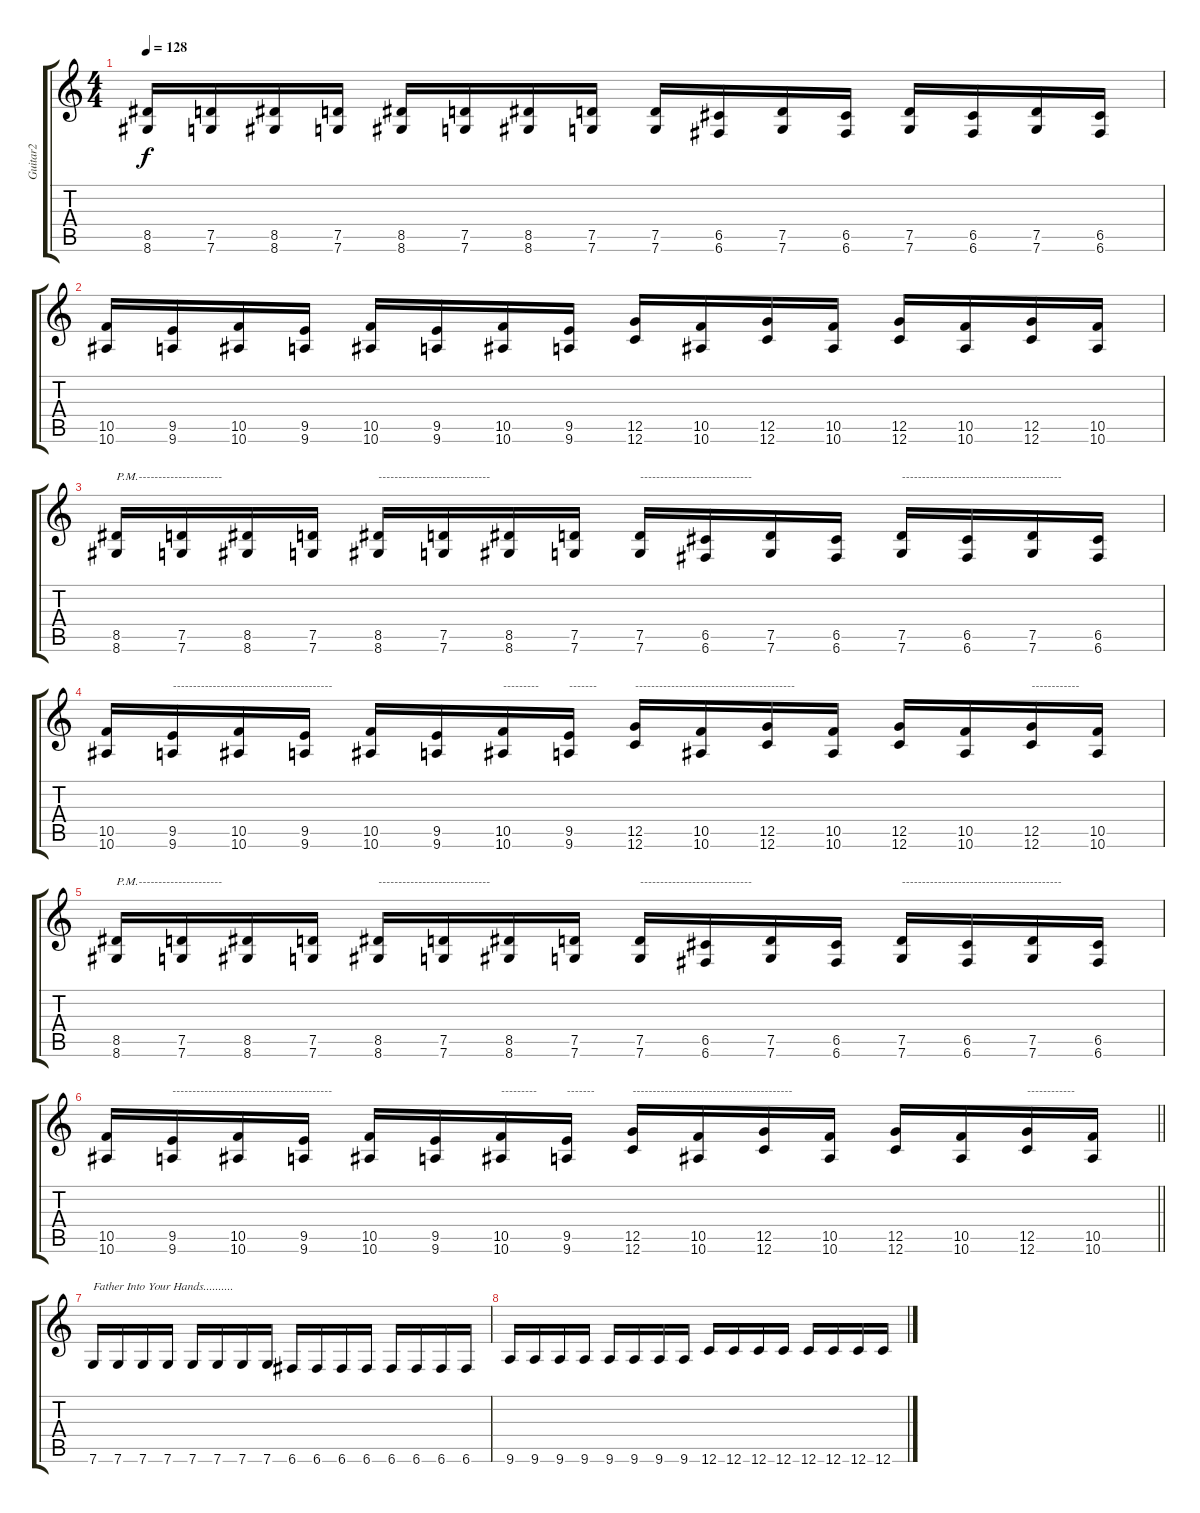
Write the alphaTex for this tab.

\track ("Guitar2" "Guitar2") {instrument overdrivenguitar}
\staff {score tabs}
\tuning (D4 A3 F3 C3 G2 C2) {hide}
\ts (4 4)
\tempo 128
\clef g2
\ks c
(8.5 8.6).16{dy f} (7.5 7.6).16 (8.5 8.6).16 (7.5 7.6).16 (8.5 8.6).16 (7.5 7.6).16 (8.5 8.6).16 (7.5 7.6).16 (7.5 7.6).16 (6.5 6.6).16 (7.5 7.6).16 (6.5 6.6).16 (7.5 7.6).16 (6.5 6.6).16 (7.5 7.6).16 (6.5 6.6).16 |
(10.5 10.6).16 (9.5 9.6).16 (10.5 10.6).16 (9.5 9.6).16 (10.5 10.6).16 (9.5 9.6).16 (10.5 10.6).16 (9.5 9.6).16 (12.5 12.6).16 (10.5 10.6).16 (12.5 12.6).16 (10.5 10.6).16 (12.5 12.6).16 (10.5 10.6).16 (12.5 12.6).16 (10.5 10.6).16 |
(8.5 8.6).16{txt "P.M.---------------------"} (7.5 7.6).16 (8.5 8.6).16 (7.5 7.6).16 (8.5 8.6).16{txt "----------------------------"} (7.5 7.6).16 (8.5 8.6).16 (7.5 7.6).16 (7.5 7.6).16{txt "----------------------------"} (6.5 6.6).16 (7.5 7.6).16 (6.5 6.6).16 (7.5 7.6).16{txt "----------------------------------------"} (6.5 6.6).16 (7.5 7.6).16 (6.5 6.6).16 |
(10.5 10.6).16 (9.5 9.6).16{txt "----------------------------------------"} (10.5 10.6).16 (9.5 9.6).16 (10.5 10.6).16 (9.5 9.6).16 (10.5 10.6).16{txt "---------"} (9.5 9.6).16{txt "-------"} (12.5 12.6).16{txt "----------------------------------------"} (10.5 10.6).16 (12.5 12.6).16 (10.5 10.6).16 (12.5 12.6).16 (10.5 10.6).16 (12.5 12.6).16{txt "------------"} (10.5 10.6).16 |
(8.5 8.6).16{txt "P.M.---------------------"} (7.5 7.6).16 (8.5 8.6).16 (7.5 7.6).16 (8.5 8.6).16{txt "----------------------------"} (7.5 7.6).16 (8.5 8.6).16 (7.5 7.6).16 (7.5 7.6).16{txt "----------------------------"} (6.5 6.6).16 (7.5 7.6).16 (6.5 6.6).16 (7.5 7.6).16{txt "----------------------------------------"} (6.5 6.6).16 (7.5 7.6).16 (6.5 6.6).16 |
\barLineRight lightlight
(10.5 10.6).16 (9.5 9.6).16{txt "----------------------------------------"} (10.5 10.6).16 (9.5 9.6).16 (10.5 10.6).16 (9.5 9.6).16 (10.5 10.6).16{txt "---------"} (9.5 9.6).16{txt "-------"} (12.5 12.6).16{txt "----------------------------------------"} (10.5 10.6).16 (12.5 12.6).16 (10.5 10.6).16 (12.5 12.6).16 (10.5 10.6).16 (12.5 12.6).16{txt "------------"} (10.5 10.6).16 |
7.6.16{txt "Father Into Your Hands.........."} 7.6.16 7.6.16 7.6.16 7.6.16 7.6.16 7.6.16 7.6.16 6.6.16 6.6.16 6.6.16 6.6.16 6.6.16 6.6.16 6.6.16 6.6.16 |
9.6.16 9.6.16 9.6.16 9.6.16 9.6.16 9.6.16 9.6.16 9.6.16 12.6.16 12.6.16 12.6.16 12.6.16 12.6.16 12.6.16 12.6.16 12.6.16
